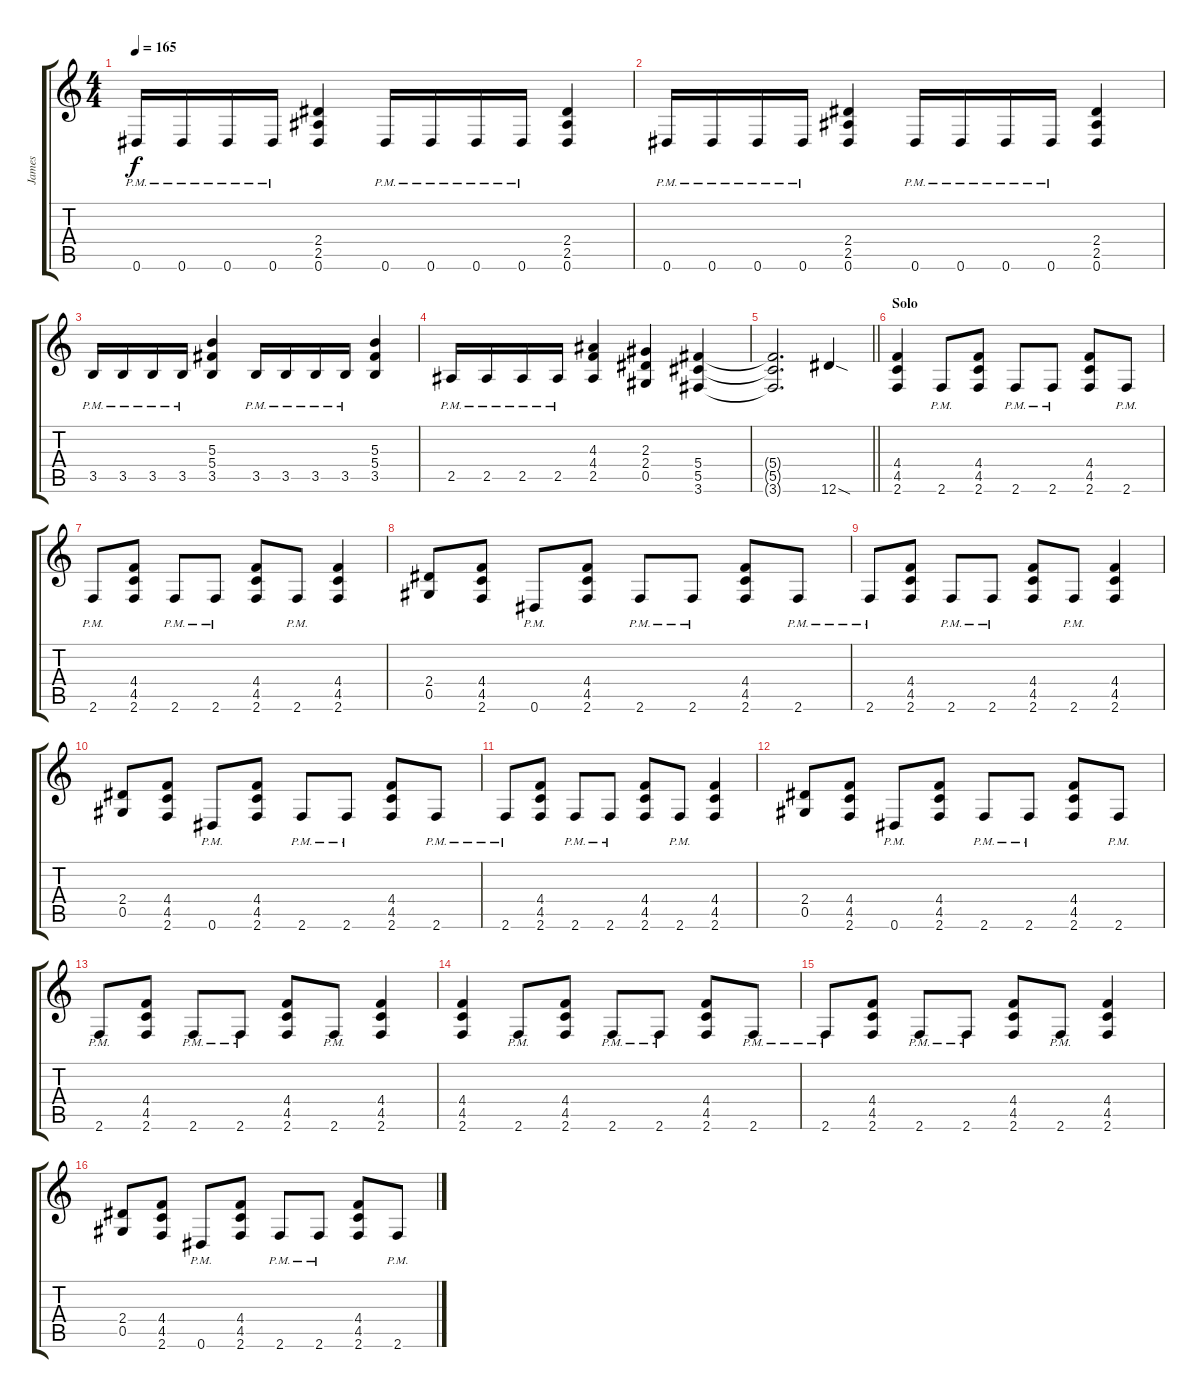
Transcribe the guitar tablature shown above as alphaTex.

\track ("James" "James") {instrument distortionguitar}
\staff {score tabs}
\tuning (Eb4 Bb3 Gb3 Db3 Ab2 Eb2) {hide}
\ts (4 4)
\tempo 165
\clef g2
\ks c
0.6{pm}.16{dy f} 0.6{pm}.16 0.6{pm}.16 0.6{pm}.16 (2.4 2.5 0.6).4 0.6{pm}.16 0.6{pm}.16 0.6{pm}.16 0.6{pm}.16 (2.4 2.5 0.6).4 |
0.6{pm}.16 0.6{pm}.16 0.6{pm}.16 0.6{pm}.16 (2.4 2.5 0.6).4 0.6{pm}.16 0.6{pm}.16 0.6{pm}.16 0.6{pm}.16 (2.4 2.5 0.6).4 |
3.5{pm}.16 3.5{pm}.16 3.5{pm}.16 3.5{pm}.16 (5.3 5.4 3.5).4 3.5{pm}.16 3.5{pm}.16 3.5{pm}.16 3.5{pm}.16 (5.3 5.4 3.5).4 |
2.5{pm}.16 2.5{pm}.16 2.5{pm}.16 2.5{pm}.16 (4.3 4.4 2.5).4 (2.3 2.4 0.5).4 (5.4 5.5 3.6).4 |
\barLineRight lightlight
(5.4{t} 5.5{t} 3.6{t}).2{d} 12.6{sod}.4 |
\section ("" "Solo")
(4.4 4.5 2.6).4 2.6{pm}.8 (4.4 4.5 2.6).8 2.6{pm}.8 2.6{pm}.8 (4.4 4.5 2.6).8 2.6{pm}.8 |
2.6{pm}.8 (4.4 4.5 2.6).8 2.6{pm}.8 2.6{pm}.8 (4.4 4.5 2.6).8 2.6{pm}.8 (4.4 4.5 2.6).4 |
(2.4 0.5).8 (4.4 4.5 2.6).8 0.6{pm}.8 (4.4 4.5 2.6).8 2.6{pm}.8 2.6{pm}.8 (4.4 4.5 2.6).8 2.6{pm}.8 |
2.6{pm}.8 (4.4 4.5 2.6).8 2.6{pm}.8 2.6{pm}.8 (4.4 4.5 2.6).8 2.6{pm}.8 (4.4 4.5 2.6).4 |
(2.4 0.5).8 (4.4 4.5 2.6).8 0.6{pm}.8 (4.4 4.5 2.6).8 2.6{pm}.8 2.6{pm}.8 (4.4 4.5 2.6).8 2.6{pm}.8 |
2.6{pm}.8 (4.4 4.5 2.6).8 2.6{pm}.8 2.6{pm}.8 (4.4 4.5 2.6).8 2.6{pm}.8 (4.4 4.5 2.6).4 |
(2.4 0.5).8 (4.4 4.5 2.6).8 0.6{pm}.8 (4.4 4.5 2.6).8 2.6{pm}.8 2.6{pm}.8 (4.4 4.5 2.6).8 2.6{pm}.8 |
2.6{pm}.8 (4.4 4.5 2.6).8 2.6{pm}.8 2.6{pm}.8 (4.4 4.5 2.6).8 2.6{pm}.8 (4.4 4.5 2.6).4 |
(4.4 4.5 2.6).4 2.6{pm}.8 (4.4 4.5 2.6).8 2.6{pm}.8 2.6{pm}.8 (4.4 4.5 2.6).8 2.6{pm}.8 |
2.6{pm}.8 (4.4 4.5 2.6).8 2.6{pm}.8 2.6{pm}.8 (4.4 4.5 2.6).8 2.6{pm}.8 (4.4 4.5 2.6).4 |
(2.4 0.5).8 (4.4 4.5 2.6).8 0.6{pm}.8 (4.4 4.5 2.6).8 2.6{pm}.8 2.6{pm}.8 (4.4 4.5 2.6).8 2.6{pm}.8
